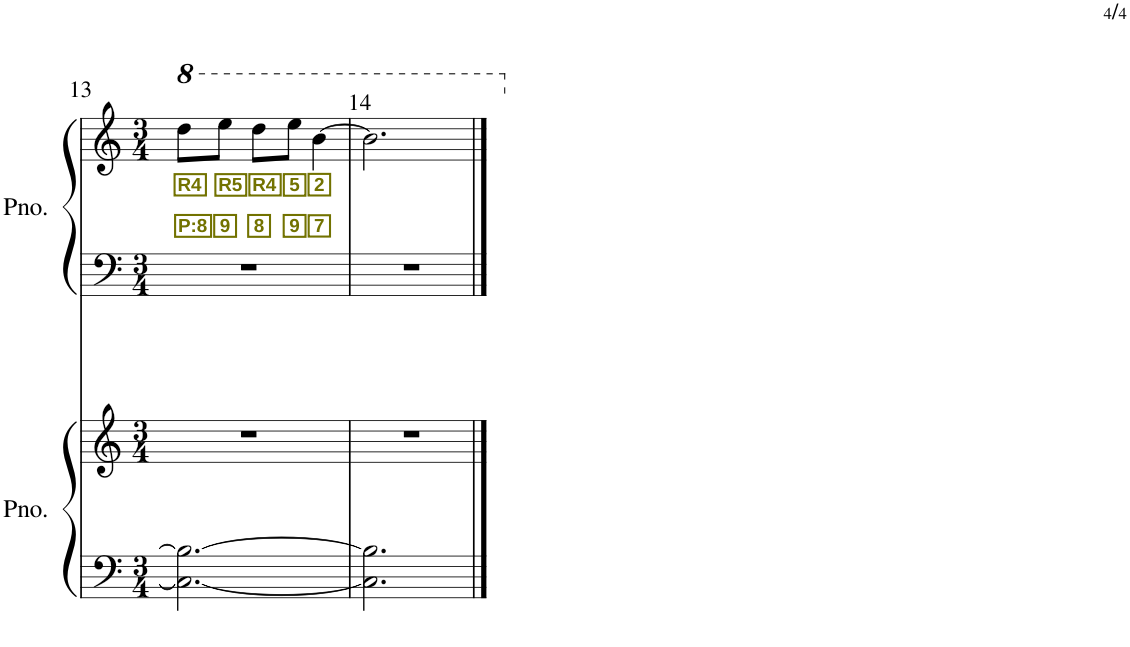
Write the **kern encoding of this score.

**kern	**kern	**kern	**kern	**text	**text	**text
*part2	*part2	*part1	*part1	*part1	*part1	*part1
*staff4	*staff3	*staff2	*staff1	*staff1	*staff1	*staff1
*I"ピアノ	*	*I"ピアノ	*	*	*	*
!!LO:PB:g=z
*clefF4	*clefG2	*clefF4	*clefG2	*	*	*
*k[]	*k[]	*k[]	*k[]	*	*	*
*M3/4	*M3/4	*M3/4	*M3/4	*	*	*
*	*	*	*8va	*	*	*
=13	=13	=13	=13	=13	=13	=13
!	!	!	!	!LO:LY:b:color=#727200	!	!LO:LY:b:color=#727200
2.C\_ 2.B\_	2.r	2.r	8ddd\L	R4	.	P:8
!	!	!	!	!LO:LY:b:color=#727200	!	!LO:LY:b:color=#727200
.	.	.	8eee\J	R5	.	9
!	!	!	!	!LO:LY:b:color=#727200	!	!LO:LY:b:color=#727200
.	.	.	8ddd\L	R4	.	8
!	!	!	!	!LO:LY:b:color=#727200	!	!LO:LY:b:color=#727200
.	.	.	8eee\J	5	.	9
!	!	!	!	!LO:LY:b:color=#727200	!	!LO:LY:b:color=#727200
.	.	.	[4bb\	2	.	7
=14	=14	=14	=14	=14	=14	=14
2.C\] 2.B\]	2.r	2.r	2.bb\]	.	.	.
*	*	*	*X8va	*	*	*
==	==	==	==	==	==	==
*-	*-	*-	*-	*-	*-	*-
